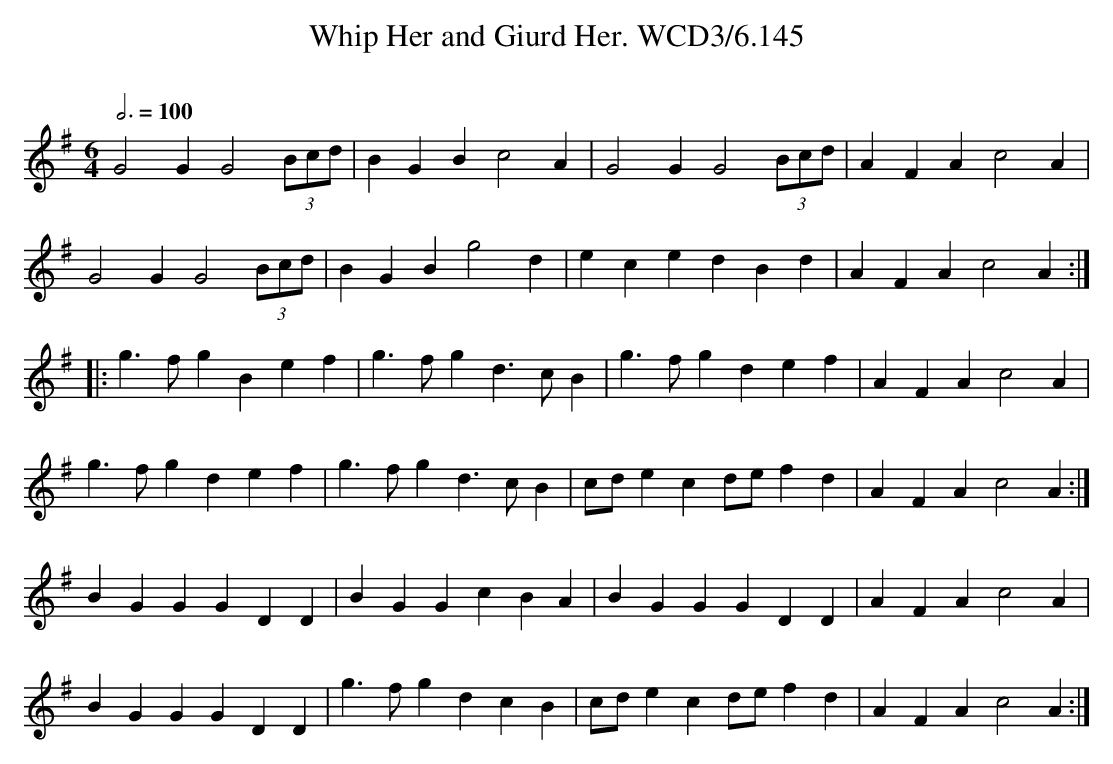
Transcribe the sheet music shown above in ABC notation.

X:1
T:Whip Her and Giurd Her. WCD3/6.145
O:
M:6/4
L:1/4
Q:3/4=100
K:G
G2 G G2 (3B/c/d/|BGB c2 A|G2 G G2 (3B/c/d/|AFA c2 A|
G2 G G2 (3B/c/d/|BGB g2 d|ece dBd|AFA c2 A:|
|:g3/ f/ g Bef|g3/ f/ g d3/ c/ B|g3/ f/g def|AFA c2 A|
g3/ f/ g def|g3/ f/ g d3/ c/ B|c/d/ ec d/e/ fd|AFA c2 A:|
BGG GDD|BGG cBA|BGG GDD|AFA c2 A|
BGG GDD|g3/ f/ gdcB|c/d/ ec d/e/ fd|AFA c2 A:|
